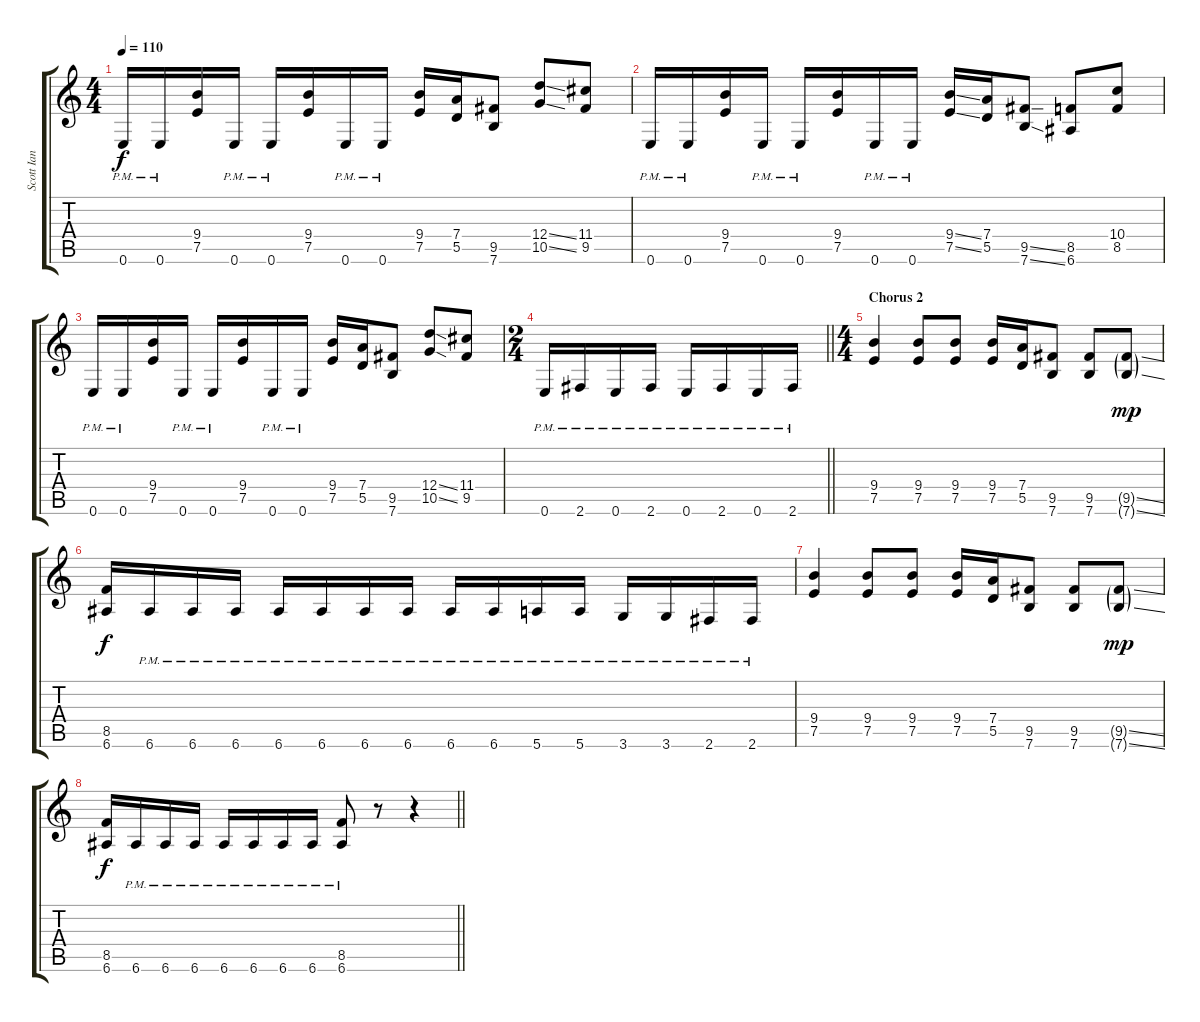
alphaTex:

\track ("Scott Ian" "Scott Ian") {instrument distortionguitar}
\staff {score tabs}
\tuning (E4 B3 G3 D3 A2 E2) {hide}
\ts (4 4)
\tempo 110
\clef g2
\ks c
0.6{pm}.16{dy f} 0.6{pm}.16 (9.4 7.5).16 0.6{pm}.16 0.6{pm}.16 (9.4 7.5).16 0.6{pm}.16 0.6{pm}.16 (9.4 7.5).16 (7.4 5.5).16 (9.5 7.6).8 (12.4{ss} 10.5{ss}).8 (11.4 9.5).8 |
0.6{pm}.16 0.6{pm}.16 (9.4 7.5).16 0.6{pm}.16 0.6{pm}.16 (9.4 7.5).16 0.6{pm}.16 0.6{pm}.16 (9.4{ss} 7.5{ss}).16 (7.4 5.5).16 (9.5{ss} 7.6{ss}).8 (8.5 6.6).8 (10.4 8.5).8 |
0.6{pm}.16 0.6{pm}.16 (9.4 7.5).16 0.6{pm}.16 0.6{pm}.16 (9.4 7.5).16 0.6{pm}.16 0.6{pm}.16 (9.4 7.5).16 (7.4 5.5).16 (9.5 7.6).8 (12.4{ss} 10.5{ss}).8 (11.4 9.5).8 |
\ts (2 4)
\barLineRight lightlight
0.6{pm}.16 2.6{pm}.16 0.6{pm}.16 2.6{pm}.16 0.6{pm}.16 2.6{pm}.16 0.6{pm}.16 2.6{pm}.16 |
\ts (4 4)
\section ("" "Chorus 2")
(9.4 7.5).4 (9.4 7.5).8 (9.4 7.5).8 (9.4 7.5).16 (7.4 5.5).16 (9.5 7.6).8 (9.5 7.6).8 (9.5{ss g} 7.6{ss g}).8{dy mp} |
(8.5 6.6).16{dy f} 6.6{pm}.16 6.6{pm}.16 6.6{pm}.16 6.6{pm}.16 6.6{pm}.16 6.6{pm}.16 6.6{pm}.16 6.6{pm}.16 6.6{pm}.16 5.6{pm}.16 5.6{pm}.16 3.6{pm}.16 3.6{pm}.16 2.6{pm}.16 2.6{pm}.16 |
(9.4 7.5).4 (9.4 7.5).8 (9.4 7.5).8 (9.4 7.5).16 (7.4 5.5).16 (9.5 7.6).8 (9.5 7.6).8 (9.5{ss g} 7.6{ss g}).8{dy mp} |
\barLineRight lightlight
(8.5 6.6).16{dy f} 6.6{pm}.16 6.6{pm}.16 6.6{pm}.16 6.6{pm}.16 6.6{pm}.16 6.6{pm}.16 6.6{pm}.16 (8.5 6.6{pm}).8 r.8 r.4
